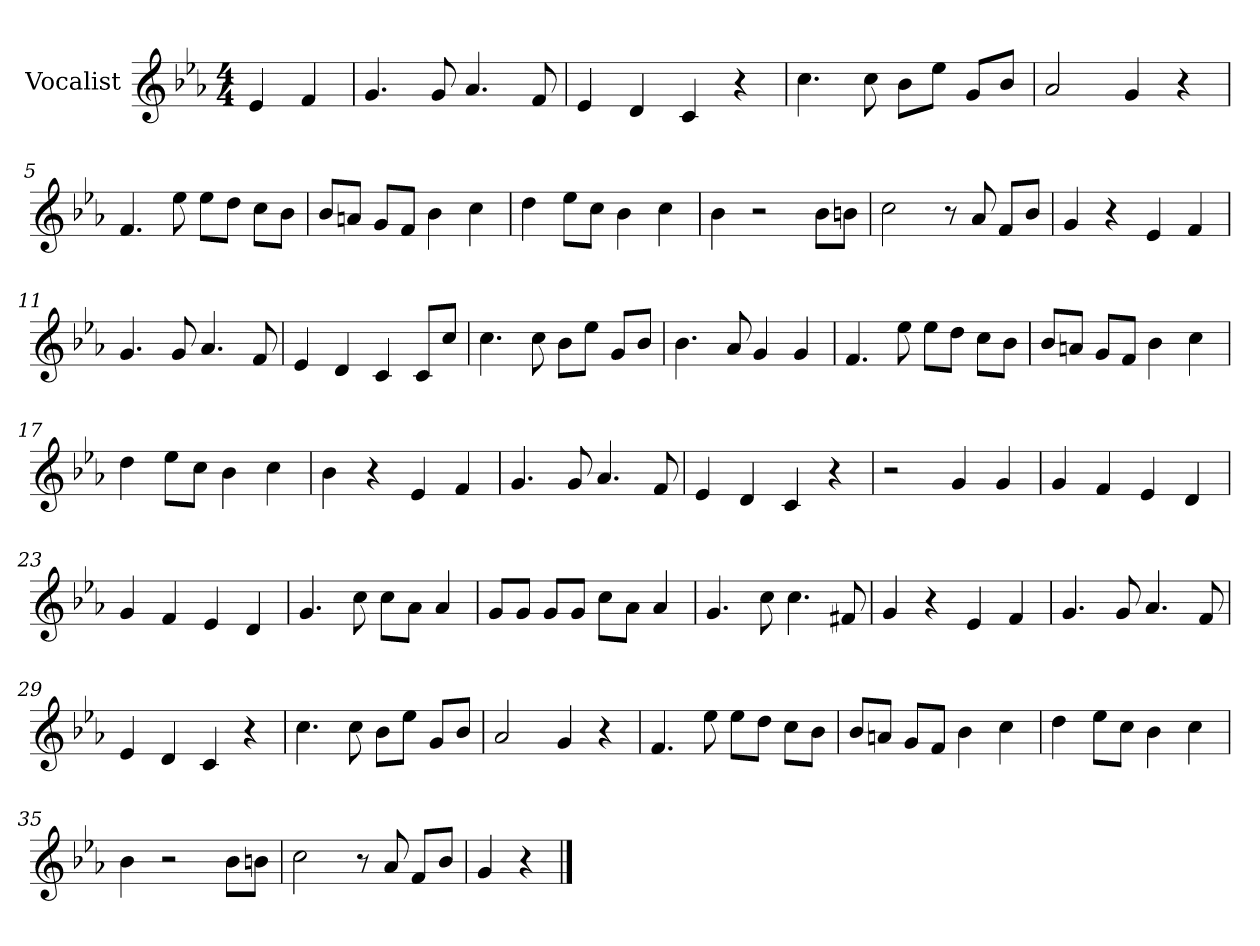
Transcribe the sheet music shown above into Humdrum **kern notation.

**kern
*part1
*staff1
*I"Vocalist
*k[b-e-a-]
*E-:
*M4/4
=
4e-
4f
=1
4.g
8g
4.a-
8f
=2
4e-
4d
4c
4r
=3
4.cc
8cc
8b-L
8ee-J
8gL
8b-J
=4
2a-
4g
4r
=5
4.f
8ee-
8ee-L
8ddJ
8ccL
8b-J
=6
8b-L
8anJ
8gL
8fJ
4b-
4cc
=7
4dd
8ee-L
8ccJ
4b-
4cc
=8
4b-
2r
8b-L
8bnJ
=9
2cc
8r
8a-
8fL
8b-J
=10
4g
4r
4e-
4f
=11
4.g
8g
4.a-
8f
=12
4e-
4d
4c
8cL
8ccJ
=13
4.cc
8cc
8b-L
8ee-J
8gL
8b-J
=14
4.b-
8a-
4g
4g
=15
4.f
8ee-
8ee-L
8ddJ
8ccL
8b-J
=16
8b-L
8anJ
8gL
8fJ
4b-
4cc
=17
4dd
8ee-L
8ccJ
4b-
4cc
=18
4b-
4r
4e-
4f
=19
4.g
8g
4.a-
8f
=20
4e-
4d
4c
4r
=21
2r
4g
4g
=22
4g
4f
4e-
4d
=23
4g
4f
4e-
4d
=24
4.g
8cc
8ccL
8a-J
4a-
=25
8gL
8gJ
8gL
8gJ
8ccL
8a-J
4a-
=26
4.g
8cc
4.cc
8f#X
=27
4g
4r
4e-
4f
=28
4.g
8g
4.a-
8f
=29
4e-
4d
4c
4r
=30
4.cc
8cc
8b-L
8ee-J
8gL
8b-J
=31
2a-
4g
4r
=32
4.f
8ee-
8ee-L
8ddJ
8ccL
8b-J
=33
8b-L
8anJ
8gL
8fJ
4b-
4cc
=34
4dd
8ee-L
8ccJ
4b-
4cc
=35
4b-
2r
8b-L
8bnJ
=36
2cc
8r
8a-
8fL
8b-J
=37
4g
4r
==
*-
